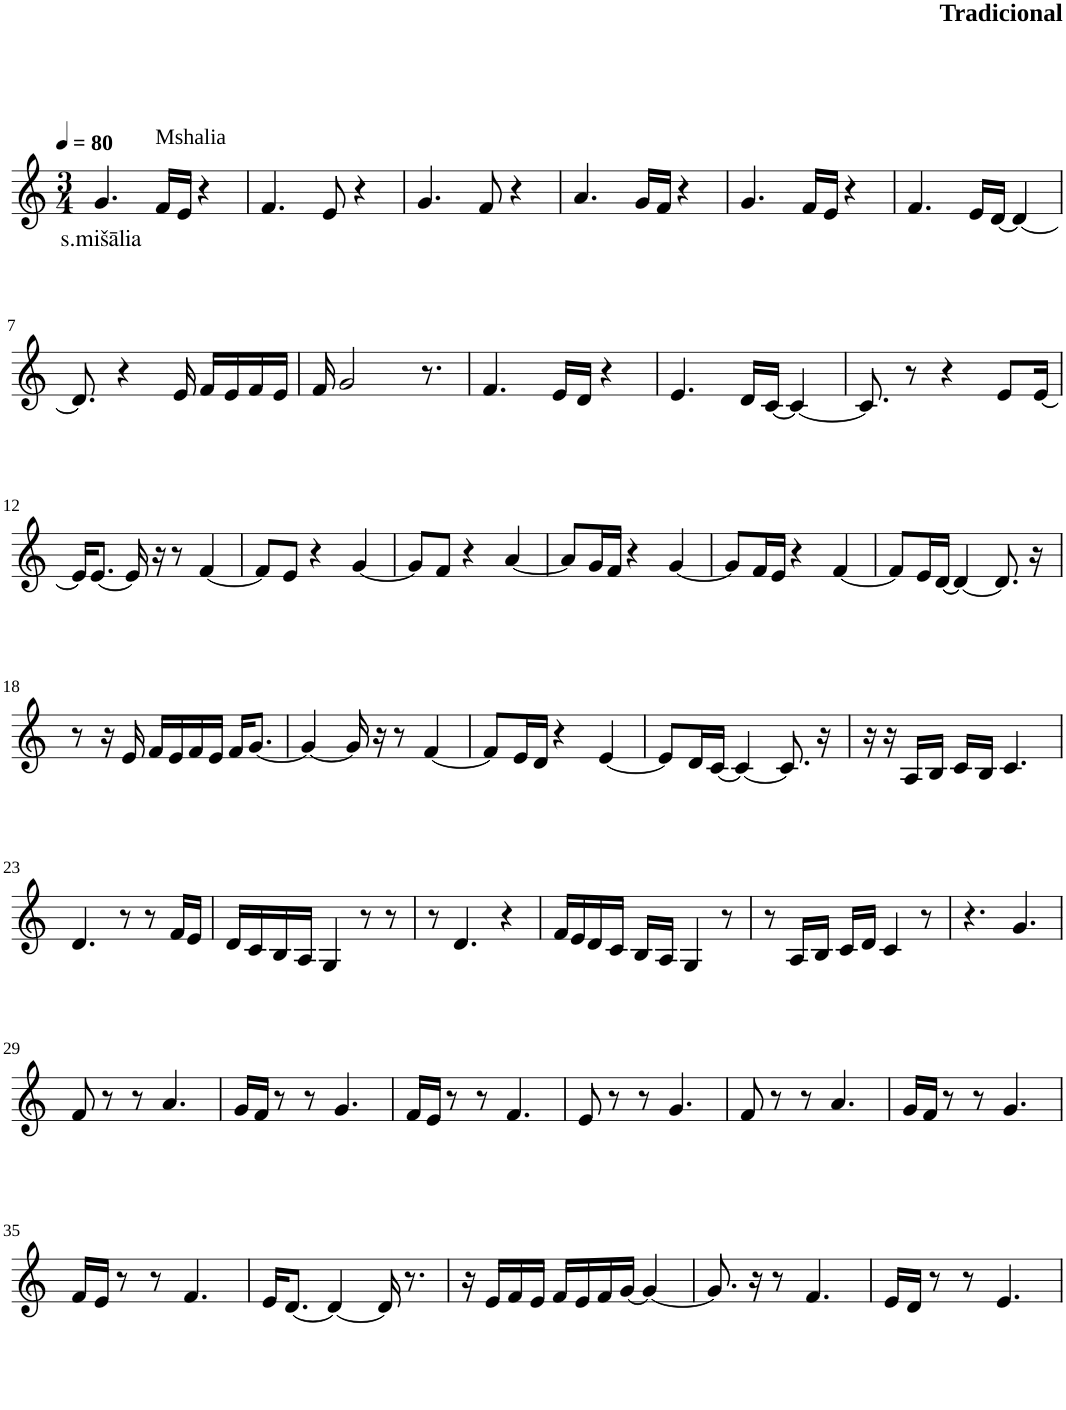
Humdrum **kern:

**kern	**text
*part1	*part1
*staff1	*staff1
*I"Violin	*
*clefG2	*
*k[]	*
*M3/4	*
*MM80	*
=1	=1
!	!LO:LY:b
4.g/	s.mišālia
!LO:TX:a:t=Mshalia	!
16f/LL	.
16e/JJ	.
4r	.
=2	=2
4.f/	.
8e/	.
4r	.
=3	=3
4.g/	.
8f/	.
4r	.
=4	=4
4.a/	.
16g/LL	.
16f/JJ	.
4r	.
=5	=5
4.g/	.
16f/LL	.
16e/JJ	.
4r	.
=6	=6
4.f/	.
16e/LL	.
[16d/JJ	.
4d/_	.
!!LO:LB:g=z
=7	=7
8.d/]	.
4r	.
16e/	.
16f/LL	.
16e/	.
16f/	.
16e/JJ	.
=8	=8
16f/	.
2g/	.
8.r	.
=9	=9
4.f/	.
16e/LL	.
16d/JJ	.
4r	.
=10	=10
4.e/	.
16d/LL	.
[16c/JJ	.
4c/_	.
=11	=11
8.c/]	.
8r	.
4r	.
8e/L	.
[16e/Jk	.
!!LO:LB:g=z
=12	=12
16e/KL]	.
[8.e/J	.
16e/]	.
16r	.
8r	.
[4f/	.
=13	=13
8f/L]	.
8e/J	.
4r	.
[4g/	.
=14	=14
8g/L]	.
8f/J	.
4r	.
[4a/	.
=15	=15
8a/L]	.
16g/L	.
16f/JJ	.
4r	.
[4g/	.
=16	=16
8g/L]	.
16f/L	.
16e/JJ	.
4r	.
[4f/	.
=17	=17
8f/L]	.
16e/L	.
[16d/JJ	.
4d/_	.
8.d/]	.
16r	.
!!LO:LB:g=z
=18	=18
8r	.
16r	.
16e/	.
16f/LL	.
16e/	.
16f/	.
16e/JJ	.
16f/KL	.
[8.g/J	.
=19	=19
4g/_	.
16g/]	.
16r	.
8r	.
[4f/	.
=20	=20
8f/L]	.
16e/L	.
16d/JJ	.
4r	.
[4e/	.
=21	=21
8e/L]	.
16d/L	.
[16c/JJ	.
4c/_	.
8.c/]	.
16r	.
=22	=22
16r	.
16r	.
16A/LL	.
16B/JJ	.
16c/LL	.
16B/JJ	.
4.c/	.
!!LO:LB:g=z
=23	=23
4.d/	.
8r	.
8r	.
16f/LL	.
16e/JJ	.
=24	=24
16d/LL	.
16c/	.
16B/	.
16A/JJ	.
4G/	.
8r	.
8r	.
=25	=25
8r	.
4.d/	.
4r	.
=26	=26
16f/LL	.
16e/	.
16d/	.
16c/JJ	.
16B/LL	.
16A/JJ	.
4G/	.
8r	.
=27	=27
8r	.
16A/LL	.
16B/JJ	.
16c/LL	.
16d/JJ	.
4c/	.
8r	.
=28	=28
4.r	.
4.g/	.
!!LO:LB:g=z
=29	=29
8f/	.
8r	.
8r	.
4.a/	.
=30	=30
16g/LL	.
16f/JJ	.
8r	.
8r	.
4.g/	.
=31	=31
16f/LL	.
16e/JJ	.
8r	.
8r	.
4.f/	.
=32	=32
8e/	.
8r	.
8r	.
4.g/	.
=33	=33
8f/	.
8r	.
8r	.
4.a/	.
=34	=34
16g/LL	.
16f/JJ	.
8r	.
8r	.
4.g/	.
!!LO:LB:g=z
=35	=35
16f/LL	.
16e/JJ	.
8r	.
8r	.
4.f/	.
=36	=36
16e/KL	.
[8.d/J	.
4d/_	.
16d/]	.
8.r	.
=37	=37
16r	.
16e/LL	.
16f/	.
16e/JJ	.
16f/LL	.
16e/	.
16f/	.
[16g/JJ	.
4g/_	.
=38	=38
8.g/]	.
16r	.
8r	.
4.f/	.
=39	=39
16e/LL	.
16d/JJ	.
8r	.
8r	.
4.e/	.
=	=
*-	*-
